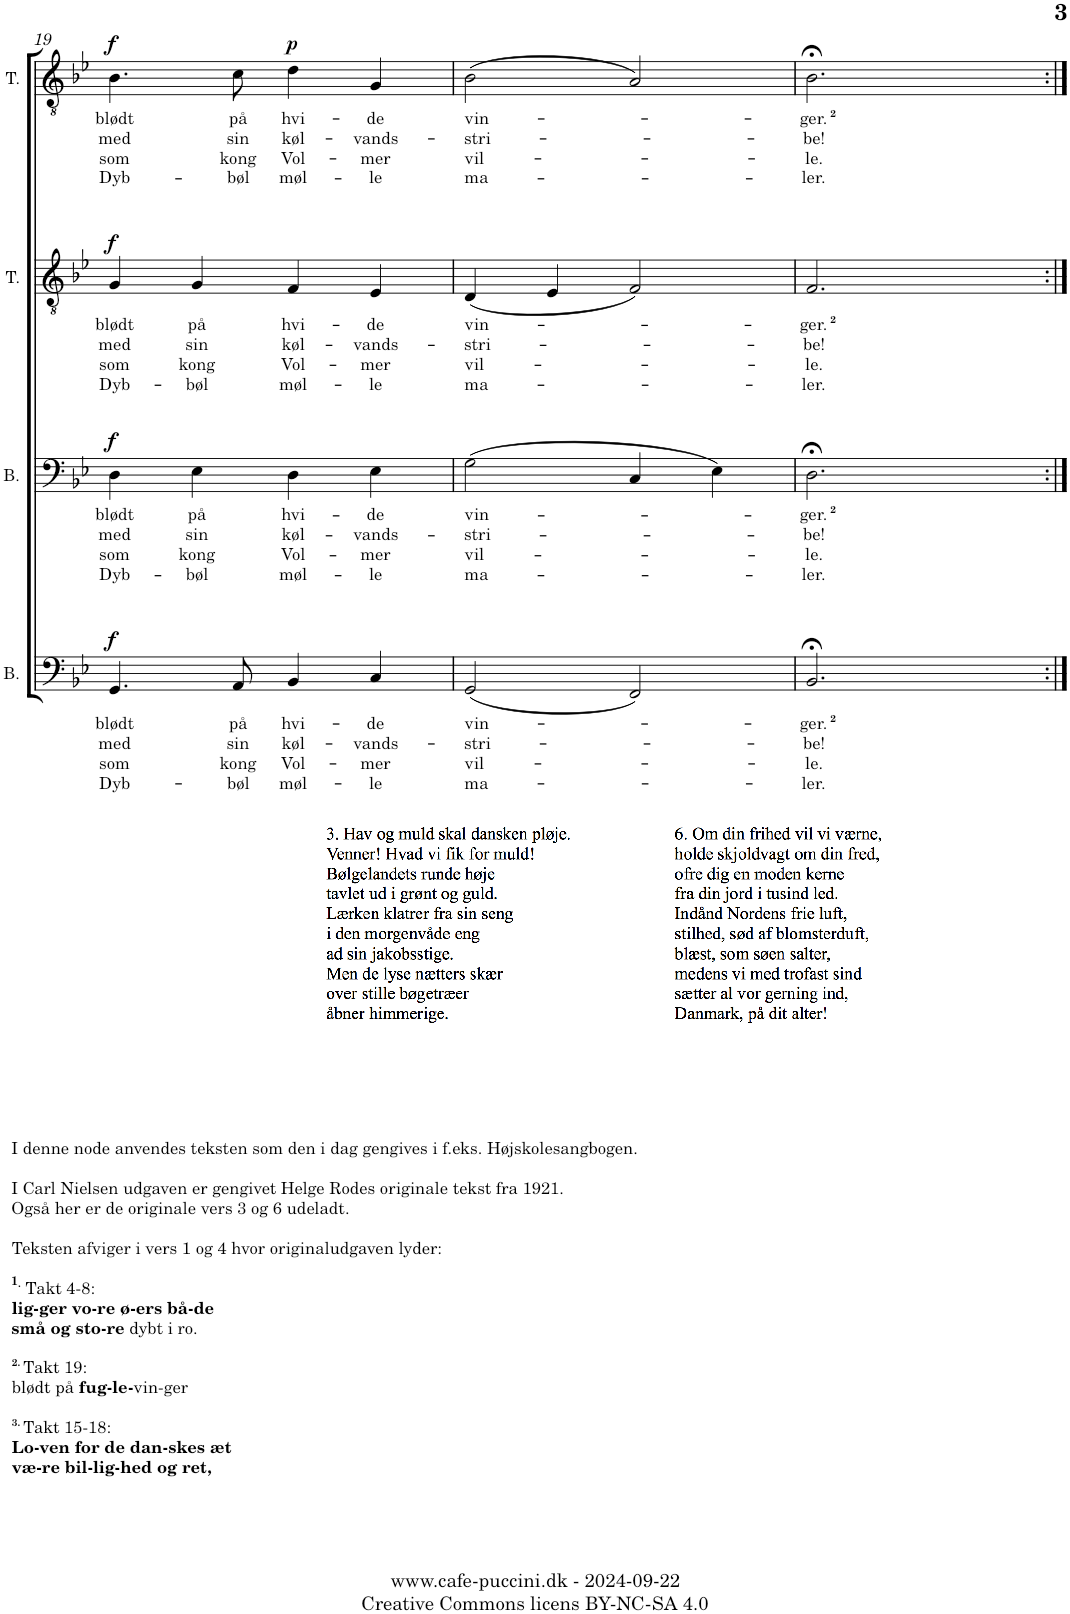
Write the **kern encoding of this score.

**kern	**text	**text	**text	**text	**dynam	**kern	**text	**text	**text	**text	**dynam	**kern	**text	**text	**text	**text	**dynam	**kern	**text	**text	**text	**text	**dynam
*part4	*part4	*part4	*part4	*part4	*part4	*part3	*part3	*part3	*part3	*part3	*part3	*part2	*part2	*part2	*part2	*part2	*part2	*part1	*part1	*part1	*part1	*part1	*part1
*staff4	*staff4	*staff4	*staff4	*staff4	*staff4	*staff3	*staff3	*staff3	*staff3	*staff3	*staff3	*staff2	*staff2	*staff2	*staff2	*staff2	*staff2	*staff1	*staff1	*staff1	*staff1	*staff1	*staff1
*I"Bass	*	*	*	*	*	*I"Bass	*	*	*	*	*	*I"Tenor	*	*	*	*	*	*I"Tenor	*	*	*	*	*
*I'B.	*	*	*	*	*	*I'B.	*	*	*	*	*	*I'T.	*	*	*	*	*	*I'T.	*	*	*	*	*
!!LO:PB:g=z
*clefF4	*	*	*	*	*	*clefF4	*	*	*	*	*	*clefGv2	*	*	*	*	*	*clefGv2	*	*	*	*	*
*k[b-e-]	*	*	*	*	*	*k[b-e-]	*	*	*	*	*	*k[b-e-]	*	*	*	*	*	*k[b-e-]	*	*	*	*	*
*M4/4	*	*	*	*	*	*M4/4	*	*	*	*	*	*M4/4	*	*	*	*	*	*M4/4	*	*	*	*	*
*met(c)	*	*	*	*	*	*met(c)	*	*	*	*	*	*met(c)	*	*	*	*	*	*met(c)	*	*	*	*	*
=19	=19	=19	=19	=19	=19	=19	=19	=19	=19	=19	=19	=19	=19	=19	=19	=19	=19	=19	=19	=19	=19	=19	=19
!LO:TX:b:t=I denne node anvendes teksten som den i dag gengives i f.eks. Højskolesangbogen.	!	!	!	!	!	!	!	!	!	!	!	!	!	!	!	!	!	!	!	!	!	!	!
!LO:TX:b:t=I Carl Nielsen udgaven er gengivet Helge Rodes originale tekst fra 1921.	!	!	!	!	!	!	!	!	!	!	!	!	!	!	!	!	!	!	!	!	!	!	!
!LO:TX:b:t=Også her er de originale vers 3 og 6 udeladt.	!	!	!	!	!	!	!	!	!	!	!	!	!	!	!	!	!	!	!	!	!	!	!
!LO:TX:b:t=Teksten afviger i vers 1 og 4 hvor originaludgaven lyder&colon;	!	!	!	!	!	!	!	!	!	!	!	!	!	!	!	!	!	!	!	!	!	!	!
!LO:TX:b:B:t=1	!	!	!	!	!	!	!	!	!	!	!	!	!	!	!	!	!	!	!	!	!	!	!
!LO:TX:b:t=.	!	!	!	!	!	!	!	!	!	!	!	!	!	!	!	!	!	!	!	!	!	!	!
!LO:TX:b:t=Takt 4-8&colon;	!	!	!	!	!	!	!	!	!	!	!	!	!	!	!	!	!	!	!	!	!	!	!
!LO:TX:b:B:t=lig-ger vo-re ø-ers bå-de	!	!	!	!	!	!	!	!	!	!	!	!	!	!	!	!	!	!	!	!	!	!	!
!LO:TX:b:t=små og sto-re	!	!	!	!	!	!	!	!	!	!	!	!	!	!	!	!	!	!	!	!	!	!	!
!LO:TX:b:t=dybt i ro.	!	!	!	!	!	!	!	!	!	!	!	!	!	!	!	!	!	!	!	!	!	!	!
!LO:TX:b:B:t=2.	!	!	!	!	!	!	!	!	!	!	!	!	!	!	!	!	!	!	!	!	!	!	!
!LO:TX:b:t=Takt 19&colon;	!	!	!	!	!	!	!	!	!	!	!	!	!	!	!	!	!	!	!	!	!	!	!
!LO:TX:b:t=blødt på	!	!	!	!	!	!	!	!	!	!	!	!	!	!	!	!	!	!	!	!	!	!	!
!LO:TX:b:B:t=fug-le-	!	!	!	!	!	!	!	!	!	!	!	!	!	!	!	!	!	!	!	!	!	!	!
!LO:TX:b:t=vin-ger	!	!	!	!	!	!	!	!	!	!	!	!	!	!	!	!	!	!	!	!	!	!	!
!LO:TX:b:B:t=3.	!	!	!	!	!	!	!	!	!	!	!	!	!	!	!	!	!	!	!	!	!	!	!
!LO:TX:b:t=Takt 15-18&colon;	!	!	!	!	!	!	!	!	!	!	!	!	!	!	!	!	!	!	!	!	!	!	!
!LO:TX:b:B:t=Lo-ven for de dan-skes æt	!	!	!	!	!	!	!	!	!	!	!	!	!	!	!	!	!	!	!	!	!	!	!
!LO:TX:b:t=væ-re bil-lig-hed og ret,	!	!	!	!	!	!	!	!	!	!	!	!	!	!	!	!	!	!	!	!	!	!	!
!	!LO:LY:b	!LO:LY:b	!LO:LY:b	!LO:LY:b	!LO:DY:a	!	!LO:LY:b	!LO:LY:b	!LO:LY:b	!LO:LY:b	!LO:DY:a	!	!LO:LY:b	!LO:LY:b	!LO:LY:b	!LO:LY:b	!LO:DY:a	!	!LO:LY:b	!LO:LY:b	!LO:LY:b	!LO:LY:b	!LO:DY:a
4.GG/	blødt	med	som	Dyb-	f	4D\	blødt	med	som	Dyb-	f	4G/	blødt	med	som	Dyb-	f	4.B-\	blødt	med	som	Dyb-	f
!	!	!	!	!	!	!	!LO:LY:b	!LO:LY:b	!LO:LY:b	!LO:LY:b	!	!	!LO:LY:b	!LO:LY:b	!LO:LY:b	!LO:LY:b	!	!	!	!	!	!	!
.	.	.	.	.	.	4E-\	på	sin	kong	-bøl	.	4G/	på	sin	kong	-bøl	.	.	.	.	.	.	.
!	!LO:LY:b	!LO:LY:b	!LO:LY:b	!LO:LY:b	!	!	!	!	!	!	!	!	!	!	!	!	!	!	!LO:LY:b	!LO:LY:b	!LO:LY:b	!LO:LY:b	!
8AA/	på	sin	kong	-bøl	.	.	.	.	.	.	.	.	.	.	.	.	.	8c\	på	sin	kong	-bøl	.
!	!LO:LY:b	!LO:LY:b	!LO:LY:b	!LO:LY:b	!	!	!LO:LY:b	!LO:LY:b	!LO:LY:b	!LO:LY:b	!	!	!LO:LY:b	!LO:LY:b	!LO:LY:b	!LO:LY:b	!	!	!LO:LY:b	!LO:LY:b	!LO:LY:b	!LO:LY:b	!LO:DY:a
4BB-/	hvi-	køl-	Vol-	møl-	.	4D\	hvi-	køl-	Vol-	møl-	.	4F/	hvi-	køl-	Vol-	møl-	.	4d\	hvi-	køl-	Vol-	møl-	p
!	!LO:LY:b	!LO:LY:b	!LO:LY:b	!LO:LY:b	!	!	!LO:LY:b	!LO:LY:b	!LO:LY:b	!LO:LY:b	!	!	!LO:LY:b	!LO:LY:b	!LO:LY:b	!LO:LY:b	!	!	!LO:LY:b	!LO:LY:b	!LO:LY:b	!LO:LY:b	!
4C/	-de	-vands-	-mer	-le	.	4E-\	-de	-vands-	-mer	-le	.	4E-/	-de	-vands-	-mer	-le	.	4G/	-de	-vands-	-mer	-le	.
=20	=20	=20	=20	=20	=20	=20	=20	=20	=20	=20	=20	=20	=20	=20	=20	=20	=20	=20	=20	=20	=20	=20	=20
!	!LO:LY:b	!LO:LY:b	!LO:LY:b	!LO:LY:b	!	!	!LO:LY:b	!LO:LY:b	!LO:LY:b	!LO:LY:b	!	!	!LO:LY:b	!LO:LY:b	!LO:LY:b	!LO:LY:b	!	!	!LO:LY:b	!LO:LY:b	!LO:LY:b	!LO:LY:b	!
(<2GG/	vin-	-stri-	vil-	ma-	.	(>2G\	vin-	-stri-	vil-	ma-	.	(<4D/	vin-	-stri-	vil-	ma-	.	(>2B-\	vin-	-stri-	vil-	ma-	.
.	.	.	.	.	.	.	.	.	.	.	.	4E-/	.	.	.	.	.	.	.	.	.	.	.
2FF/)	.	.	.	.	.	4C/	.	.	.	.	.	2F/)	.	.	.	.	.	2A/)	.	.	.	.	.
.	.	.	.	.	.	4E-\)	.	.	.	.	.	.	.	.	.	.	.	.	.	.	.	.	.
=21	=21	=21	=21	=21	=21	=21	=21	=21	=21	=21	=21	=21	=21	=21	=21	=21	=21	=21	=21	=21	=21	=21	=21
!	!LO:LY:b	!LO:LY:b	!LO:LY:b	!LO:LY:b	!	!	!LO:LY:b	!LO:LY:b	!LO:LY:b	!LO:LY:b	!	!	!LO:LY:b	!LO:LY:b	!LO:LY:b	!LO:LY:b	!	!	!LO:LY:b	!LO:LY:b	!LO:LY:b	!LO:LY:b	!
*^	*	*	*	*	*	*^	*	*	*	*	*	*	*	*	*	*	*	*	*	*	*	*	*
2.BB-;</	2.ryy	-ger. 2	-be!	-le.	-ler.	.	2.D;<\	2.ryy	-ger. 2	-be!	-le.	-ler.	.	2.F/	-ger. 2	-be!	-le.	-ler.	.	2.B-;<\	-ger. 2	-be!	-le.	-ler.	.
4ryy	4ryy	.	.	.	.	.	4ryy	4ryy	.	.	.	.	.	4ryy	.	.	.	.	.	4ryy	.	.	.	.	.
*v	*v	*	*	*	*	*	*	*	*	*	*	*	*	*	*	*	*	*	*	*	*	*	*	*	*
*	*	*	*	*	*	*v	*v	*	*	*	*	*	*	*	*	*	*	*	*	*	*	*	*	*
=:|!	=:|!	=:|!	=:|!	=:|!	=:|!	=:|!	=:|!	=:|!	=:|!	=:|!	=:|!	=:|!	=:|!	=:|!	=:|!	=:|!	=:|!	=:|!	=:|!	=:|!	=:|!	=:|!	=:|!
*-	*-	*-	*-	*-	*-	*-	*-	*-	*-	*-	*-	*-	*-	*-	*-	*-	*-	*-	*-	*-	*-	*-	*-
